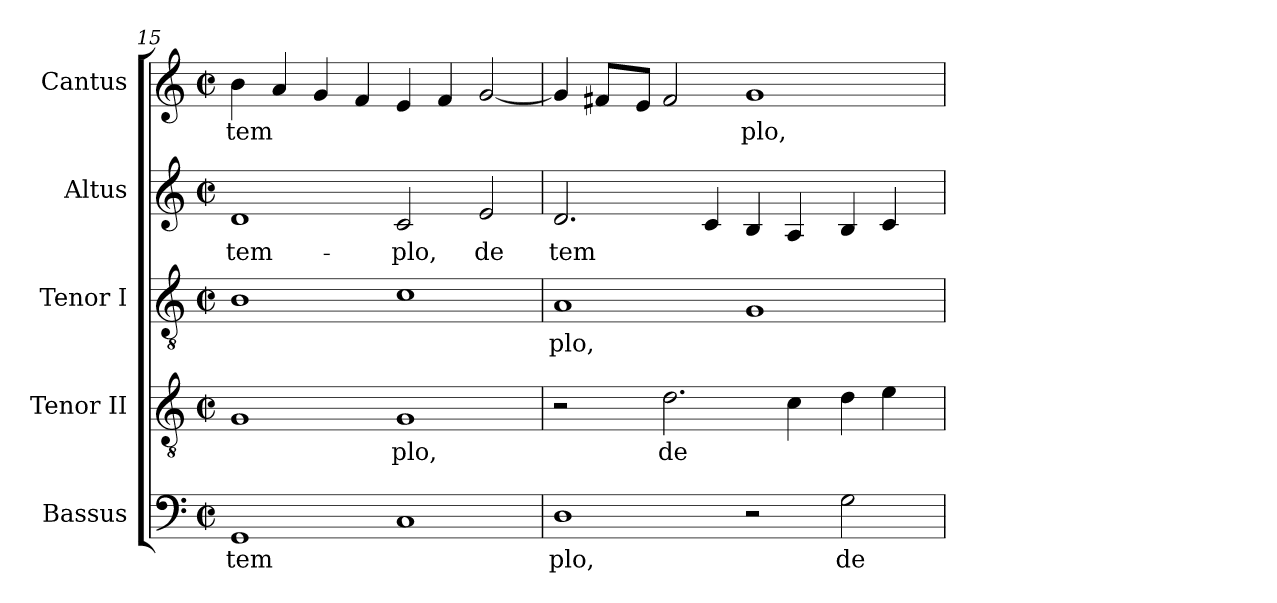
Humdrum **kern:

**kern	**text	**kern	**text	**kern	**text	**kern	**text	**kern	**text
*part5	*part5	*part4	*part4	*part3	*part3	*part2	*part2	*part1	*part1
*staff5	*staff5	*staff4	*staff4	*staff3	*staff3	*staff2	*staff2	*staff1	*staff1
*I"Bassus	*	*I"Tenor II	*	*I"Tenor I	*	*I"Altus	*	*I"Cantus	*
*clefF4	*	*clefGv2	*	*clefGv2	*	*clefG2	*	*clefG2	*
*M2/2	*	*M2/2	*	*M2/2	*	*M2/2	*	*M2/2	*
*met(c|)	*	*met(c|)	*	*met(c|)	*	*met(c|)	*	*met(c|)	*
=15	=15	=15	=15	=15	=15	=15	=15	=15	=15
!	!LO:LY:b	!	!	!	!	!	!LO:LY:b:cj	!	!LO:LY:b
1GG	tem	1G	.	1B	.	1d	tem-	4b\	tem
.	.	.	.	.	.	.	.	4a/	.
.	.	.	.	.	.	.	.	4g/	.
.	.	.	.	.	.	.	.	4f/	.
!	!	!	!LO:LY:b:cj	!	!	!	!LO:LY:b:cj	!	!
1C	.	1G	-plo,	1c	.	2c/	-plo,	4e/	.
.	.	.	.	.	.	.	.	4f/	.
!	!	!	!	!	!	!	!LO:LY:b:cj	!	!
.	.	.	.	.	.	2e/	de	[>2g/	.
!!LO:PB:g=z
=16	=16	=16	=16	=16	=16	=16	=16	=16	=16
!	!LO:LY:b:cj	!	!	!	!LO:LY:b:cj	!	!LO:LY:b	!	!
*	*	*	*	*	*	*	*	*^	*
1D	plo,	2r	.	1A	plo,	2.d/	tem	4g/]	4ryy	.
.	.	.	.	.	.	.	.	8f#/L	16ryy	.
.	.	.	.	.	.	.	.	.	64ryy	.
.	.	.	.	.	.	.	.	.	1ryy	.
.	.	.	.	.	.	.	.	8e/J	.	.
!	!	!	!LO:LY:b:cj	!	!	!	!	!	!	!
.	.	2.d\	de	.	.	.	.	2f#/	.	.
.	.	.	.	.	.	4c/	.	.	.	.
!	!	!	!	!	!	!	!	!	!	!LO:LY:b:cj
2r	.	.	.	1G	.	4B/	.	1g	.	plo,
.	.	4c\	.	.	.	4A/	.	.	.	.
.	.	.	.	.	.	.	.	.	2ryy	.
!	!LO:LY:b:cj	!	!	!	!	!	!	!	!	!
2G\	de	4d\	.	.	.	4B/	.	.	.	.
.	.	4e\	.	.	.	4c/	.	.	.	.
.	.	.	.	.	.	.	.	.	8ryy	.
.	.	.	.	.	.	.	.	.	32.ryy	.
*	*	*	*	*	*	*	*	*v	*v	*
=	=	=	=	=	=	=	=	=	=
*-	*-	*-	*-	*-	*-	*-	*-	*-	*-
